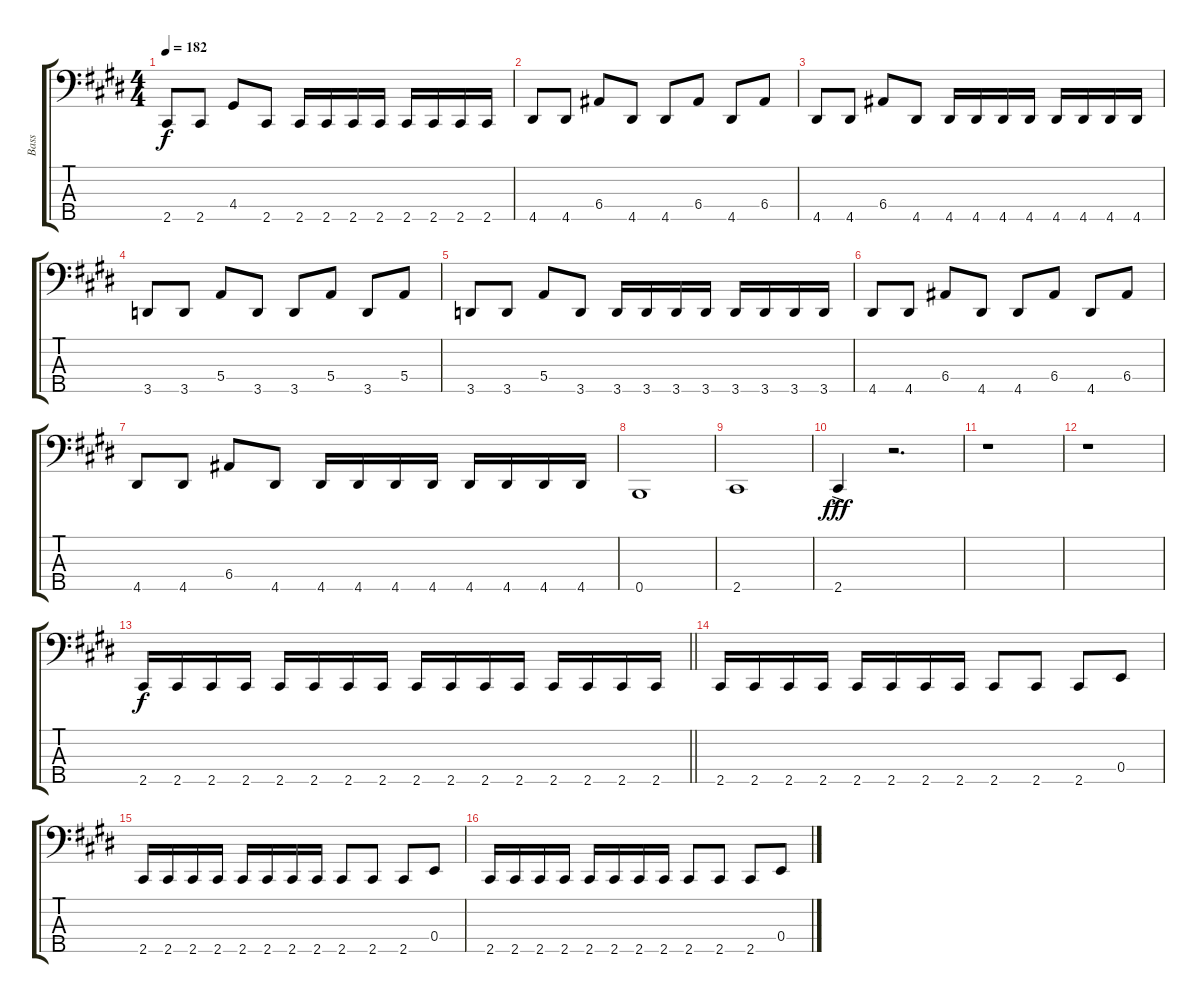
\track ("Bass" "Bass") {instrument electricbasspick}
\staff {score tabs}
\tuning (G2 D2 A1 E1 B0) {hide}
\ts (4 4)
\tempo 182
\clef f4
\ks c#minor
2.5.8{dy f} 2.5.8 4.4.8 2.5.8 2.5.16 2.5.16 2.5.16 2.5.16 2.5.16 2.5.16 2.5.16 2.5.16 |
4.5.8 4.5.8 6.4.8 4.5.8 4.5.8 6.4.8 4.5.8 6.4.8 |
4.5.8 4.5.8 6.4.8 4.5.8 4.5.16 4.5.16 4.5.16 4.5.16 4.5.16 4.5.16 4.5.16 4.5.16 |
3.5.8 3.5.8 5.4.8 3.5.8 3.5.8 5.4.8 3.5.8 5.4.8 |
3.5.8 3.5.8 5.4.8 3.5.8 3.5.16 3.5.16 3.5.16 3.5.16 3.5.16 3.5.16 3.5.16 3.5.16 |
4.5.8 4.5.8 6.4.8 4.5.8 4.5.8 6.4.8 4.5.8 6.4.8 |
4.5.8 4.5.8 6.4.8 4.5.8 4.5.16 4.5.16 4.5.16 4.5.16 4.5.16 4.5.16 4.5.16 4.5.16 |
0.5.1 |
2.5.1 |
2.5{ac}.4{dy fff} r.2{d} |
r.1 |
r.1 |
\barLineRight lightlight
2.5.16{dy f} 2.5.16 2.5.16 2.5.16 2.5.16 2.5.16 2.5.16 2.5.16 2.5.16 2.5.16 2.5.16 2.5.16 2.5.16 2.5.16 2.5.16 2.5.16 |
2.5.16 2.5.16 2.5.16 2.5.16 2.5.16 2.5.16 2.5.16 2.5.16 2.5.8 2.5.8 2.5.8 0.4.8 |
2.5.16 2.5.16 2.5.16 2.5.16 2.5.16 2.5.16 2.5.16 2.5.16 2.5.8 2.5.8 2.5.8 0.4.8 |
2.5.16 2.5.16 2.5.16 2.5.16 2.5.16 2.5.16 2.5.16 2.5.16 2.5.8 2.5.8 2.5.8 0.4.8
